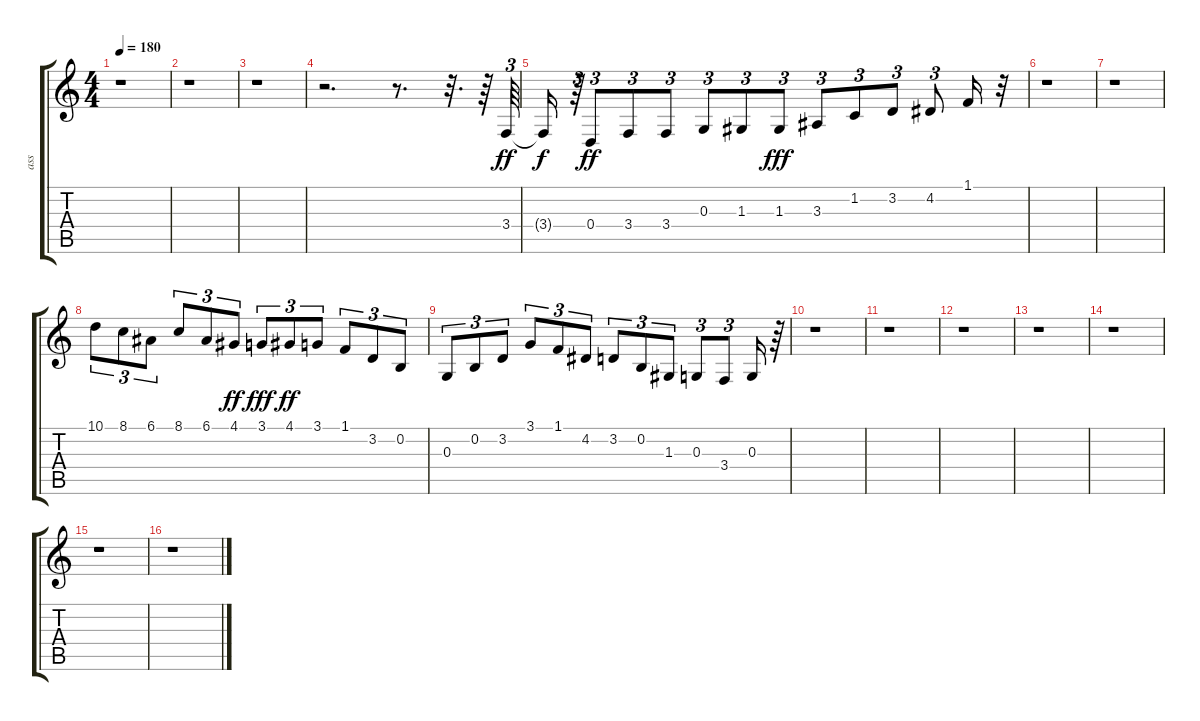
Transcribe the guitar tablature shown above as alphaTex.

\track ("ass" "ass") {instrument synthbrass1}
\staff {score tabs}
\tuning (E4 B3 G3 D3 A2 E2) {hide}
\ts (4 4)
\tempo 180
\clef g2
\ks c
r.1{dy ff} |
r.1 |
r.1 |
r.2{d} r.8{d} r.32{d} r.64 3.4.64{tu (3 2)} |
3.4{t}.16{dy f} r.64{tu (3 2)} 0.4.8{tu (3 2) dy ff} 3.4.8{tu (3 2)} 3.4.8{tu (3 2)} 0.3.8{tu (3 2)} 1.3.8{tu (3 2)} 1.3.8{tu (3 2) dy fff} 3.3.8{tu (3 2)} 1.2.8{tu (3 2)} 3.2.8{tu (3 2)} 4.2.8{tu (3 2)} 1.1.16 r.32 |
r.1 |
r.1 |
10.1.8{tu (3 2)} 8.1.8{tu (3 2)} 6.1.8{tu (3 2)} 8.1.8{tu (3 2)} 6.1.8{tu (3 2)} 4.1.8{tu (3 2) dy ff} 3.1.8{tu (3 2) dy fff} 4.1.8{tu (3 2) dy ff} 3.1.8{tu (3 2)} 1.1.8{tu (3 2)} 3.2.8{tu (3 2)} 0.2.8{tu (3 2)} |
0.3.8{tu (3 2)} 0.2.8{tu (3 2)} 3.2.8{tu (3 2)} 3.1.8{tu (3 2)} 1.1.8{tu (3 2)} 4.2.8{tu (3 2)} 3.2.8{tu (3 2)} 0.2.8{tu (3 2)} 1.3.8{tu (3 2)} 0.3.8{tu (3 2)} 3.4.8{tu (3 2)} 0.3.16 r.64 |
r.1 |
r.1 |
r.1 |
r.1 |
r.1 |
r.1 |
r.1
